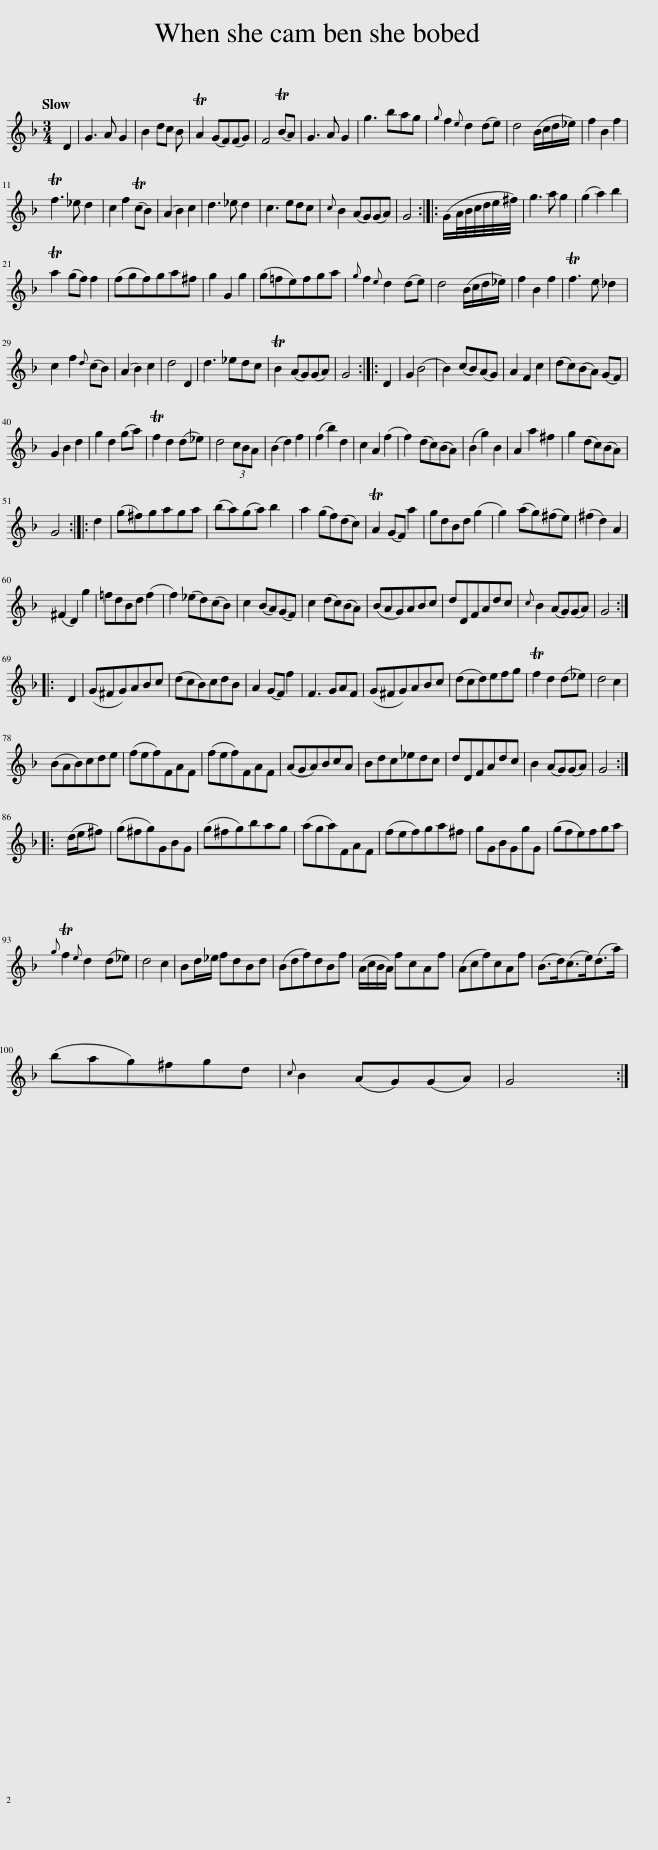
X:1
L:1/8
Q:1/4=120
M:3/4
I:linebreak $
K:F
V:1 treble
V:1
 D2 | G3 A G2 | B2 dc B | TA2 (GF)(FG) | F4 (TBA) | %5
 G3 A G2 | g3 bag |{g} f2{e} d2 (de) | d4 (B/c/d/_e/) | f2 B2 f2 |$ %10
 Tf3 _e d2 | c2 f2 (TcB) | (A2 B2) c2 | d3 _e d2 | c3 edc | %15
{c} B2 (AG)(GA) | G4 :: (G/A/4B/4c/4d/4e/4^f/4) | g3 a g2 | (g2 a2) b2 |$ %20
 Ta2 (gf) f2 | (fgf)ga^f | g2 G2 g2 | (g=fe)fga |{g} f2{e} d2 (de) | %25
 d4 (B/c/d/_e/) | f2 B2 f2 | Tf3 e _d2 |$ c2 f2{d} (cB) | (A2 B2) c2 | %30
 d4 D2 | d3 _edc | TB2 (AG)(GA) | G4 :: D2 | %35
 G2 (B4 | B2) (cB)(AG) | A2 F2 c2 | (dc)(BA) (GF) |$ G2 B2 d2 | %40
 g2 d2 (ga) | Tf2 d2 (d_e) | d4 (3cBA | (B2 d2) f2 | (f2 b2) d2 | %45
 c2 A2 (f2 | f2) (dc)(BA) | (B2 g2) B2 | A2 a2 ^f2 | g2 (dc)(BA) |$ %50
 G4 :: d2 | (g^f)gaga | (ba)(ga) b2 | a2 (gf)(dc) | %55
 TA2 (GF) a2 | gdBd (g2 | g2) (ag)(^fe) | (^f2 d2) A2 |$ (^F2 D2) g2 | %60
 =fdBd (f2 | f2) (_ed)(cB) | c2 (BA)(GF) | c2 (dc)(BA) | (BAG)ABc | %65
 dDFAdc |{c} B2 (AG)(GA) | G4 ::$ D2 | (G^FG)ABc | %70
 (dcB)cdB | A2 (GF) f2 | F3 GAF | (G^FG)ABc | (dcd)efg | %75
 Tf2 d2 (d_e) | d4 c2 |$ (BAB)cde | (fef)FAF | (fef)FAF | %80
 (AGA)BcA | Bdc_edc | dDFAdc | B2 (AG)(GA) | G4 ::$ %85
 (d/e/^f) | (g^fg)GBG | (g^fg)bag | (aga)FAF | (fef)ga^f | %90
 gGBGgG | (gfe)fga |${g} Tf2{e} d2 (d_e) | d4 c2 | Bd/_e/ fdBd | %95
 (Bdf)dBf | (A/c/B/A/) fcAf | (Acf)cAf | (B>d)(c>e)(d>a) |$ (bag)^fgd | %100
{c} B2 (AG)(GA) | G4 :| %102
